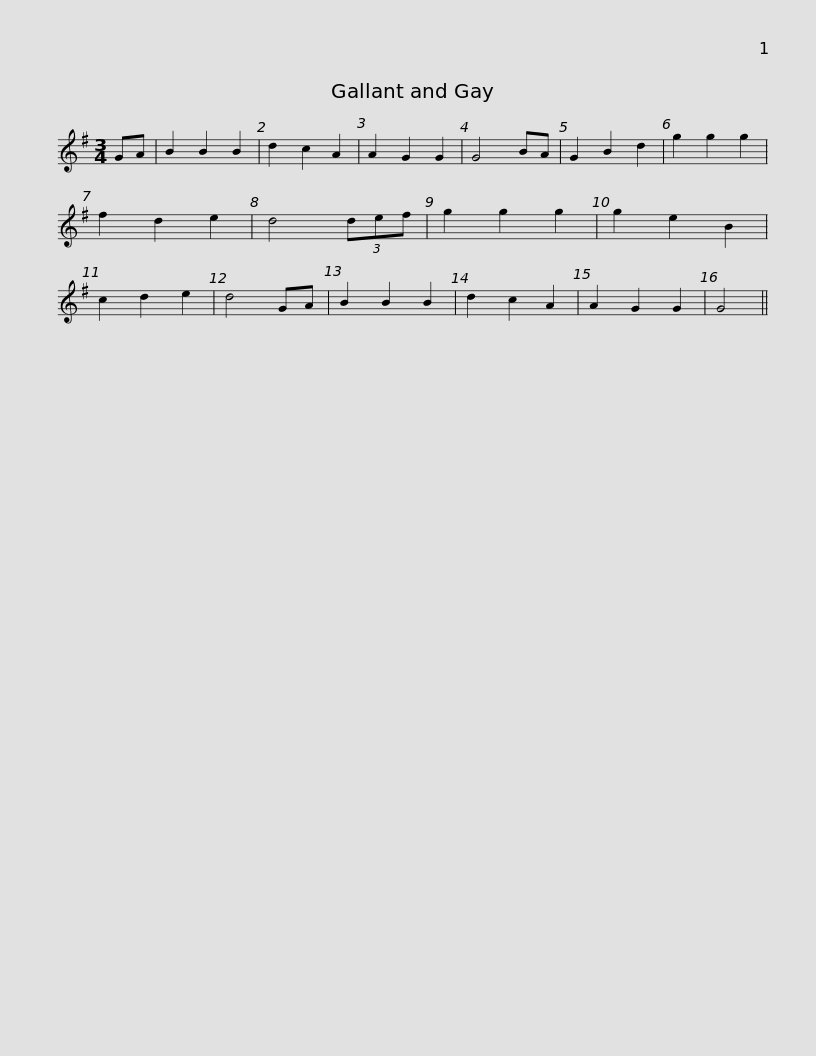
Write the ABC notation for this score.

X:1
L:1/8
M:3/4
I:linebreak $
K:G
V:1 treble
V:1
 GA | B2 B2 B2 | d2 c2 A2 | A2 G2 G2 | G4 BA | %5
 G2 B2 d2 | g2 g2 g2 | f2 d2 e2 | d4 (3def | g2 g2 g2 | %10
 g2 e2 B2 | c2 d2 e2 | d4 GA |$ B2 B2 B2 | d2 c2 A2 | %15
 A2 G2 G2 | G4 || %17
